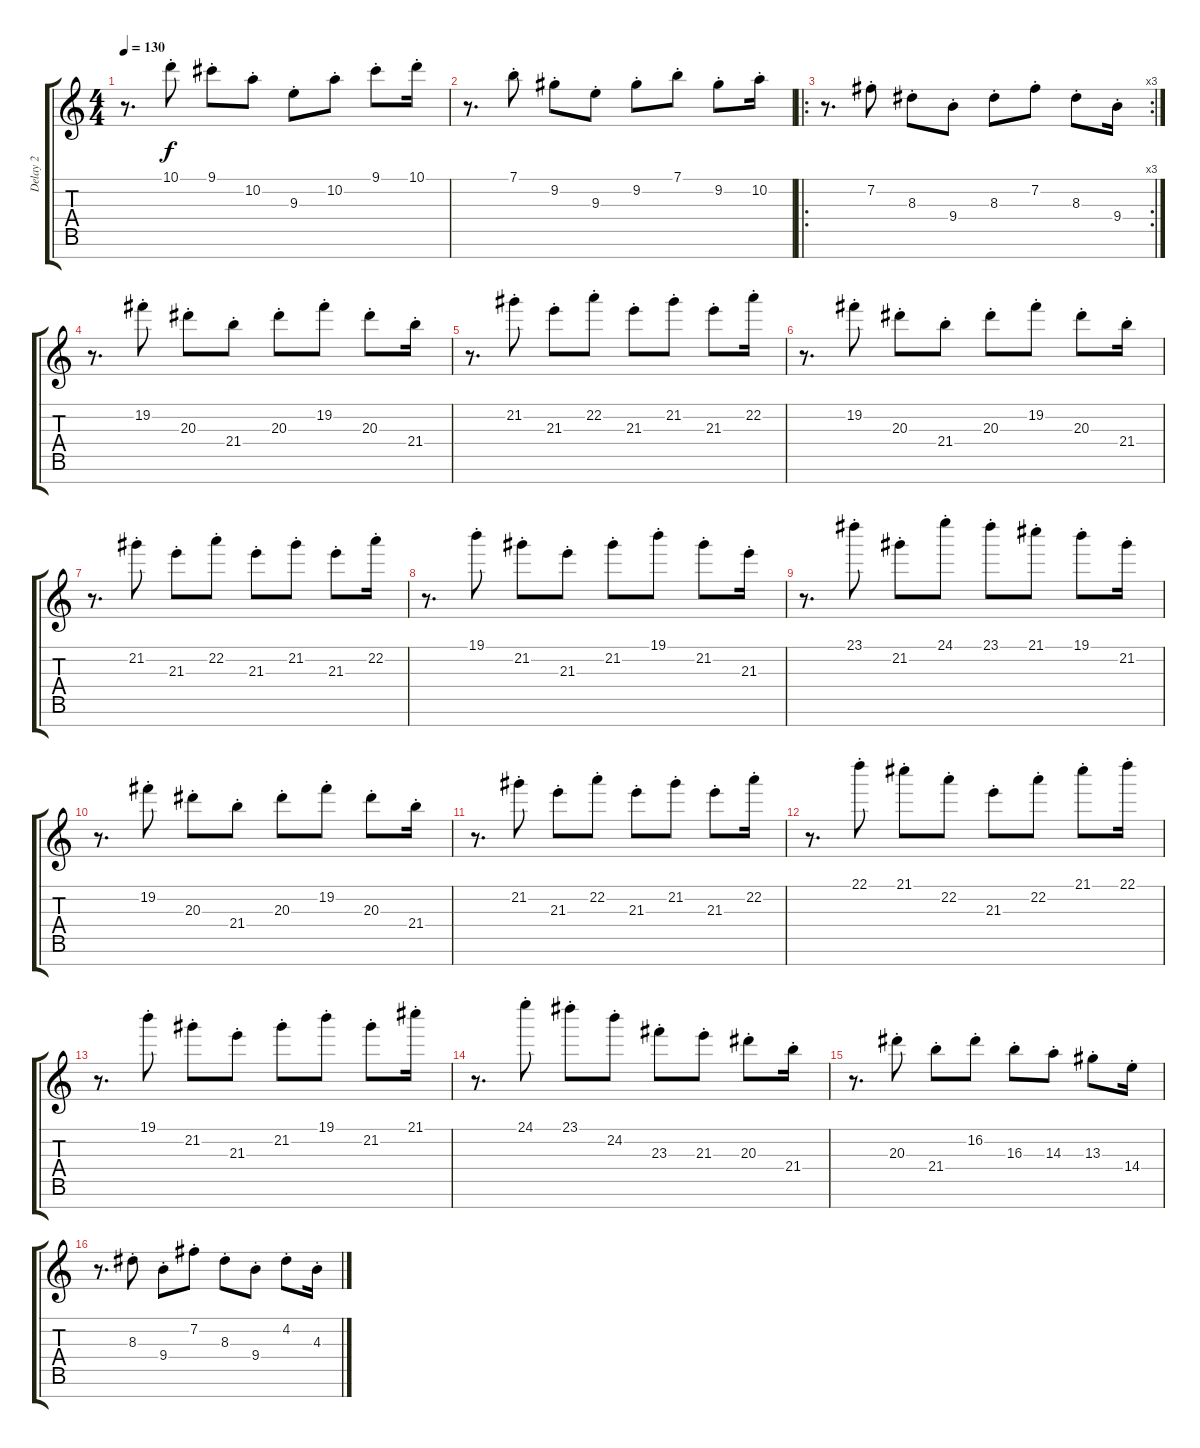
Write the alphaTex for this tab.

\track ("Delay 2" "Delay 2") {instrument electricguitarclean}
\staff {score tabs}
\tuning (E4 B3 G3 D3 A2 E2 B1) {hide}
\ts (4 4)
\tempo 130
\clef g2
\ks c
r.8{d dy f} 10.1{st}.8 9.1{st}.8 10.2{st}.8 9.3{st}.8 10.2{st}.8 9.1{st}.8 10.1{st}.16 |
r.8{d} 7.1{st}.8 9.2{st}.8 9.3{st}.8 9.2{st}.8 7.1{st}.8 9.2{st}.8 10.2{st}.16 |
\ro
\rc 3
r.8{d} 7.2{st}.8 8.3{st}.8 9.4{st}.8 8.3{st}.8 7.2{st}.8 8.3{st}.8 9.4{st}.16 |
r.8{d} 19.2{st}.8 20.3{st}.8 21.4{st}.8 20.3{st}.8 19.2{st}.8 20.3{st}.8 21.4{st}.16 |
r.8{d} 21.2{st}.8 21.3{st}.8 22.2{st}.8 21.3{st}.8 21.2{st}.8 21.3{st}.8 22.2{st}.16 |
r.8{d} 19.2{st}.8 20.3{st}.8 21.4{st}.8 20.3{st}.8 19.2{st}.8 20.3{st}.8 21.4{st}.16 |
r.8{d} 21.2{st}.8 21.3{st}.8 22.2{st}.8 21.3{st}.8 21.2{st}.8 21.3{st}.8 22.2{st}.16 |
r.8{d} 19.1{st}.8 21.2{st}.8 21.3{st}.8 21.2{st}.8 19.1{st}.8 21.2{st}.8 21.3{st}.16 |
r.8{d} 23.1{st}.8 21.2{st}.8 24.1{st}.8 23.1{st}.8 21.1{st}.8 19.1{st}.8 21.2{st}.16 |
r.8{d} 19.2{st}.8 20.3{st}.8 21.4{st}.8 20.3{st}.8 19.2{st}.8 20.3{st}.8 21.4{st}.16 |
r.8{d} 21.2{st}.8 21.3{st}.8 22.2{st}.8 21.3{st}.8 21.2{st}.8 21.3{st}.8 22.2{st}.16 |
r.8{d} 22.1{st}.8 21.1{st}.8 22.2{st}.8 21.3{st}.8 22.2{st}.8 21.1{st}.8 22.1{st}.16 |
r.8{d} 19.1{st}.8 21.2{st}.8 21.3{st}.8 21.2{st}.8 19.1{st}.8 21.2{st}.8 21.1{st}.16 |
r.8{d} 24.1{st}.8 23.1{st}.8 24.2{st}.8 23.3{st}.8 21.3{st}.8 20.3{st}.8 21.4{st}.16 |
r.8{d} 20.3{st}.8 21.4{st}.8 16.2{st}.8 16.3{st}.8 14.3{st}.8 13.3{st}.8 14.4{st}.16 |
r.8{d} 8.3{st}.8 9.4{st}.8 7.2{st}.8 8.3{st}.8 9.4{st}.8 4.2{st}.8 4.3{st}.16
